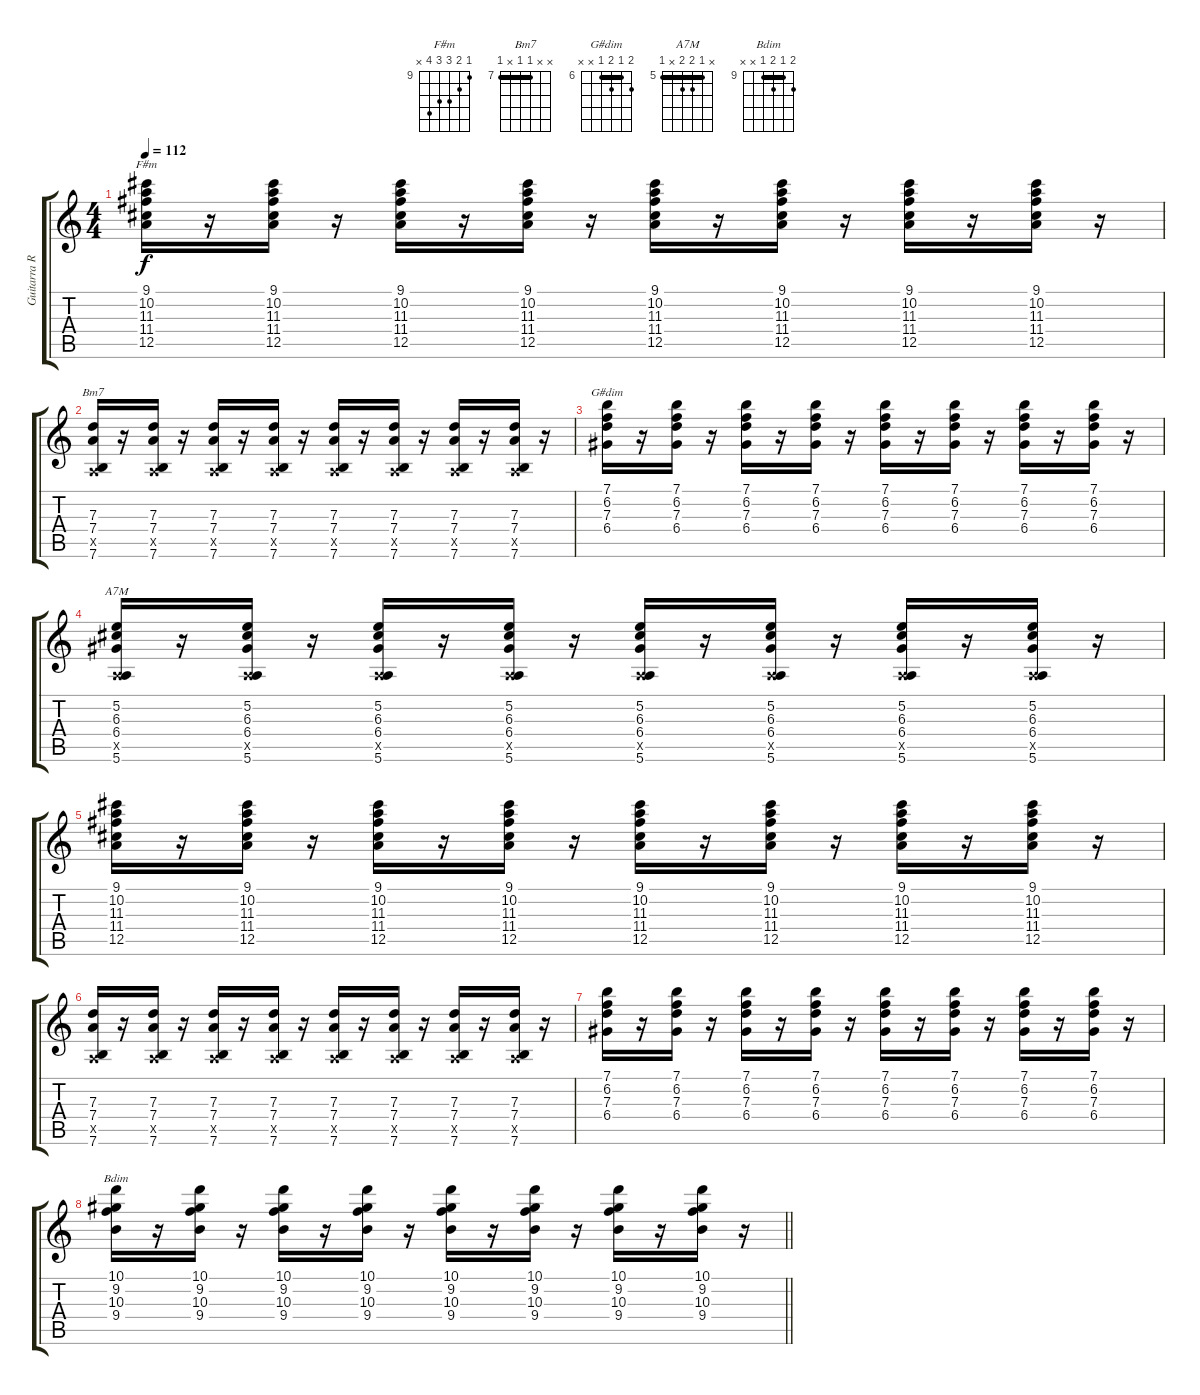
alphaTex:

\track ("Guitarra Ritmica" "Guitarra R") {instrument distortionguitar}
\staff {score tabs}
\tuning (E4 B3 G3 D3 A2 E2) {hide}
\chord ("F#m" 9 10 11 11 12 x) {firstfret 9}
\chord ("Bm7" x x 7 7 x 7) {firstfret 7 barre 7}
\chord ("G#dim" 7 6 7 6 x x) {firstfret 6 barre 6}
\chord ("A7M" x 5 6 6 x 5) {firstfret 5 barre 5}
\chord ("Bdim" 10 9 10 9 x x) {firstfret 9 barre 9}
\ts (4 4)
\tempo 112
\clef g2
\ks c
(9.1 10.2 11.3 11.4 12.5).16{ch "F#m" dy f} r.16 (9.1 10.2 11.3 11.4 12.5).16 r.16 (9.1 10.2 11.3 11.4 12.5).16 r.16 (9.1 10.2 11.3 11.4 12.5).16 r.16 (9.1 10.2 11.3 11.4 12.5).16 r.16 (9.1 10.2 11.3 11.4 12.5).16 r.16 (9.1 10.2 11.3 11.4 12.5).16 r.16 (9.1 10.2 11.3 11.4 12.5).16 r.16 |
(7.3 7.4 0.5{x} 7.6).16{ch "Bm7"} r.16 (7.3 7.4 0.5{x} 7.6).16 r.16 (7.3 7.4 0.5{x} 7.6).16 r.16 (7.3 7.4 0.5{x} 7.6).16 r.16 (7.3 7.4 0.5{x} 7.6).16 r.16 (7.3 7.4 0.5{x} 7.6).16 r.16 (7.3 7.4 0.5{x} 7.6).16 r.16 (7.3 7.4 0.5{x} 7.6).16 r.16 |
(7.1 6.2 7.3 6.4).16{ch "G#dim"} r.16 (7.1 6.2 7.3 6.4).16 r.16 (7.1 6.2 7.3 6.4).16 r.16 (7.1 6.2 7.3 6.4).16 r.16 (7.1 6.2 7.3 6.4).16 r.16 (7.1 6.2 7.3 6.4).16 r.16 (7.1 6.2 7.3 6.4).16 r.16 (7.1 6.2 7.3 6.4).16 r.16 |
(5.2 6.3 6.4 0.5{x} 5.6).16{ch "A7M"} r.16 (5.2 6.3 6.4 0.5{x} 5.6).16 r.16 (5.2 6.3 6.4 0.5{x} 5.6).16 r.16 (5.2 6.3 6.4 0.5{x} 5.6).16 r.16 (5.2 6.3 6.4 0.5{x} 5.6).16 r.16 (5.2 6.3 6.4 0.5{x} 5.6).16 r.16 (5.2 6.3 6.4 0.5{x} 5.6).16 r.16 (5.2 6.3 6.4 0.5{x} 5.6).16 r.16 |
(9.1 10.2 11.3 11.4 12.5).16 r.16 (9.1 10.2 11.3 11.4 12.5).16 r.16 (9.1 10.2 11.3 11.4 12.5).16 r.16 (9.1 10.2 11.3 11.4 12.5).16 r.16 (9.1 10.2 11.3 11.4 12.5).16 r.16 (9.1 10.2 11.3 11.4 12.5).16 r.16 (9.1 10.2 11.3 11.4 12.5).16 r.16 (9.1 10.2 11.3 11.4 12.5).16 r.16 |
(7.3 7.4 0.5{x} 7.6).16 r.16 (7.3 7.4 0.5{x} 7.6).16 r.16 (7.3 7.4 0.5{x} 7.6).16 r.16 (7.3 7.4 0.5{x} 7.6).16 r.16 (7.3 7.4 0.5{x} 7.6).16 r.16 (7.3 7.4 0.5{x} 7.6).16 r.16 (7.3 7.4 0.5{x} 7.6).16 r.16 (7.3 7.4 0.5{x} 7.6).16 r.16 |
(7.1 6.2 7.3 6.4).16 r.16 (7.1 6.2 7.3 6.4).16 r.16 (7.1 6.2 7.3 6.4).16 r.16 (7.1 6.2 7.3 6.4).16 r.16 (7.1 6.2 7.3 6.4).16 r.16 (7.1 6.2 7.3 6.4).16 r.16 (7.1 6.2 7.3 6.4).16 r.16 (7.1 6.2 7.3 6.4).16 r.16 |
\barLineRight lightlight
(10.1 9.2 10.3 9.4).16{ch "Bdim"} r.16 (10.1 9.2 10.3 9.4).16 r.16 (10.1 9.2 10.3 9.4).16 r.16 (10.1 9.2 10.3 9.4).16 r.16 (10.1 9.2 10.3 9.4).16 r.16 (10.1 9.2 10.3 9.4).16 r.16 (10.1 9.2 10.3 9.4).16 r.16 (10.1 9.2 10.3 9.4).16 r.16
